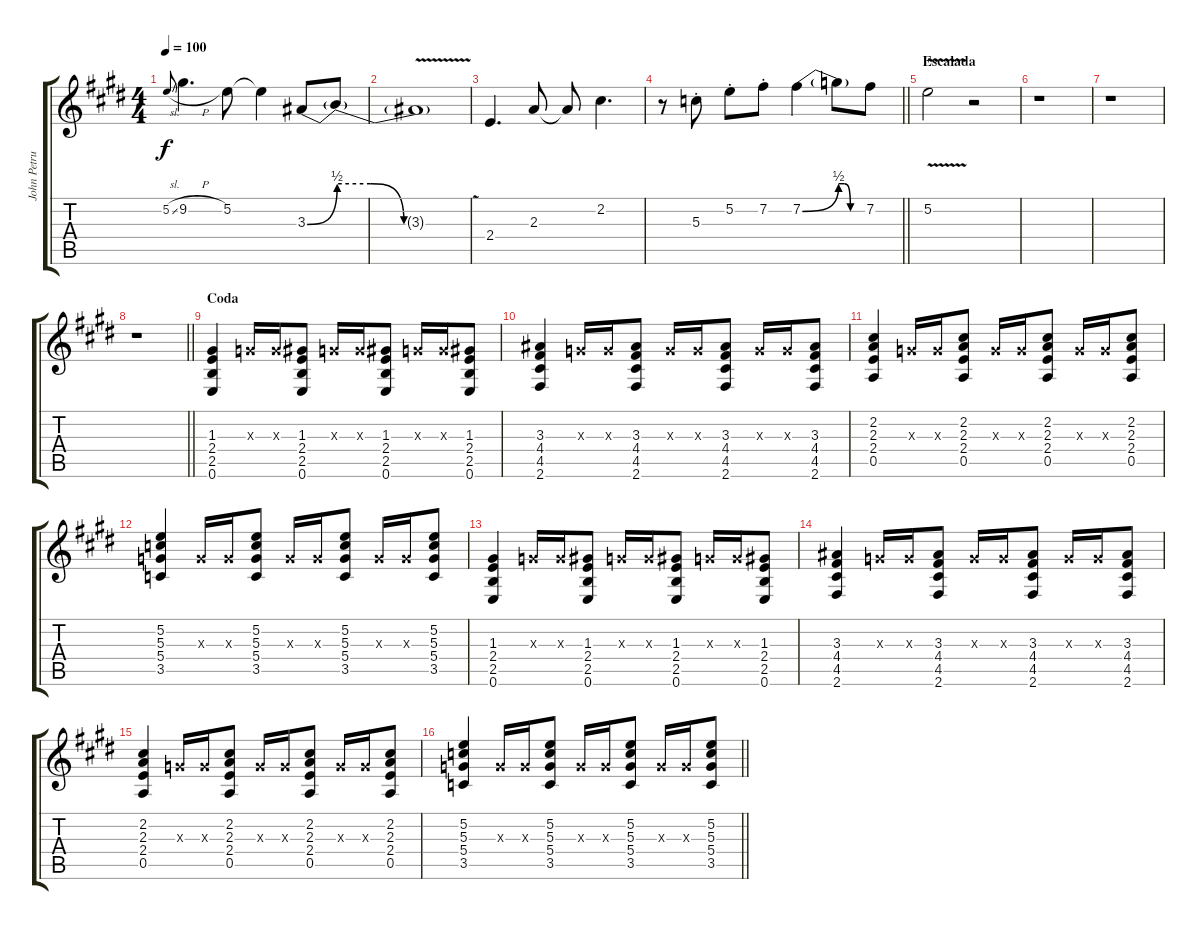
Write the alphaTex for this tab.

\track ("John Petrucci II" "John Petru") {instrument distortionguitar}
\staff {score tabs}
\tuning (E4 B3 G3 D3 A2 E2) {hide}
\ts (4 4)
\tempo 100
\clef g2
\ks e
5.2{sl}.8{gr onbeat dy f} 9.2{h}.4{d} 5.2.8 5.2{t}.4 3.3{be (bend 0 0 60 2)}.8 3.3{be (custom 0 2 15 2 30 0 60 0) t}.8 |
3.3{v t}.1 |
2.4.4{d} 2.3.8 2.3{t}.8 2.2.4{d} |
\barLineRight lightlight
r.8 5.3{st}.8 5.2{st}.8 7.2{st}.8 7.2{be (bend 0 0 60 2)}.4 7.2{be (custom 0 2 15 2 30 0 60 0) t}.8 7.2.8 |
\section ("" "Escalada")
5.2{v}.2 r.2 |
r.1 |
r.1 |
\barLineRight lightlight
r.1 |
\section ("" "Coda")
(1.3 2.4 2.5 0.6).4{balance 0} 0.3{x}.16 0.3{x}.16 (1.3 2.4 2.5 0.6).8 0.3{x}.16 0.3{x}.16 (1.3 2.4 2.5 0.6).8 0.3{x}.16 0.3{x}.16 (1.3 2.4 2.5 0.6).8 |
(3.3 4.4 4.5 2.6).4 0.3{x}.16 0.3{x}.16 (3.3 4.4 4.5 2.6).8 0.3{x}.16 0.3{x}.16 (3.3 4.4 4.5 2.6).8 0.3{x}.16 0.3{x}.16 (3.3 4.4 4.5 2.6).8 |
(2.2 2.3 2.4 0.5).4 0.3{x}.16 0.3{x}.16 (2.2 2.3 2.4 0.5).8 0.3{x}.16 0.3{x}.16 (2.2 2.3 2.4 0.5).8 0.3{x}.16 0.3{x}.16 (2.2 2.3 2.4 0.5).8 |
(5.2 5.3 5.4 3.5).4 0.3{x}.16 0.3{x}.16 (5.2 5.3 5.4 3.5).8 0.3{x}.16 0.3{x}.16 (5.2 5.3 5.4 3.5).8 0.3{x}.16 0.3{x}.16 (5.2 5.3 5.4 3.5).8 |
(1.3 2.4 2.5 0.6).4 0.3{x}.16 0.3{x}.16 (1.3 2.4 2.5 0.6).8 0.3{x}.16 0.3{x}.16 (1.3 2.4 2.5 0.6).8 0.3{x}.16 0.3{x}.16 (1.3 2.4 2.5 0.6).8 |
(3.3 4.4 4.5 2.6).4 0.3{x}.16 0.3{x}.16 (3.3 4.4 4.5 2.6).8 0.3{x}.16 0.3{x}.16 (3.3 4.4 4.5 2.6).8 0.3{x}.16 0.3{x}.16 (3.3 4.4 4.5 2.6).8 |
(2.2 2.3 2.4 0.5).4 0.3{x}.16 0.3{x}.16 (2.2 2.3 2.4 0.5).8 0.3{x}.16 0.3{x}.16 (2.2 2.3 2.4 0.5).8 0.3{x}.16 0.3{x}.16 (2.2 2.3 2.4 0.5).8 |
\barLineRight lightlight
(5.2 5.3 5.4 3.5).4 0.3{x}.16 0.3{x}.16 (5.2 5.3 5.4 3.5).8 0.3{x}.16 0.3{x}.16 (5.2 5.3 5.4 3.5).8 0.3{x}.16 0.3{x}.16 (5.2 5.3 5.4 3.5).8
